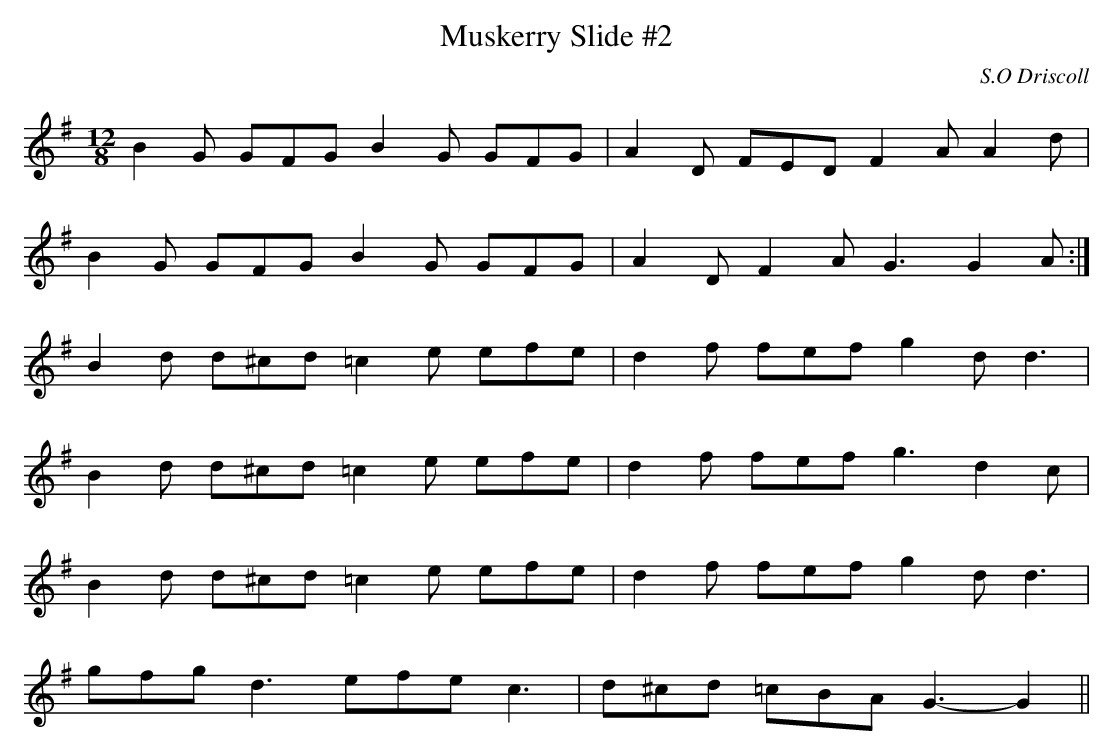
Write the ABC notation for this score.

X:1
T: Muskerry Slide #2
C: S.O Driscoll
M: 12/8
L: 1/8
K: G
B2 G GFG B2 G GFG|A2 D FED F2 A A2 d|
B2 G GFG B2 G GFG|A2 D F2 A G3 G2 A :|
B2 d d^cd =c2 e efe|d2 f fef g2 d d3|
B2 d d^cd =c2 e efe|d2 f fef g3 d2 c|
B2 d d^cd =c2 e efe|d2 f fef g2 d d3|
gfg d3 efe c3|d^cd =cBA G3-G2 ||
